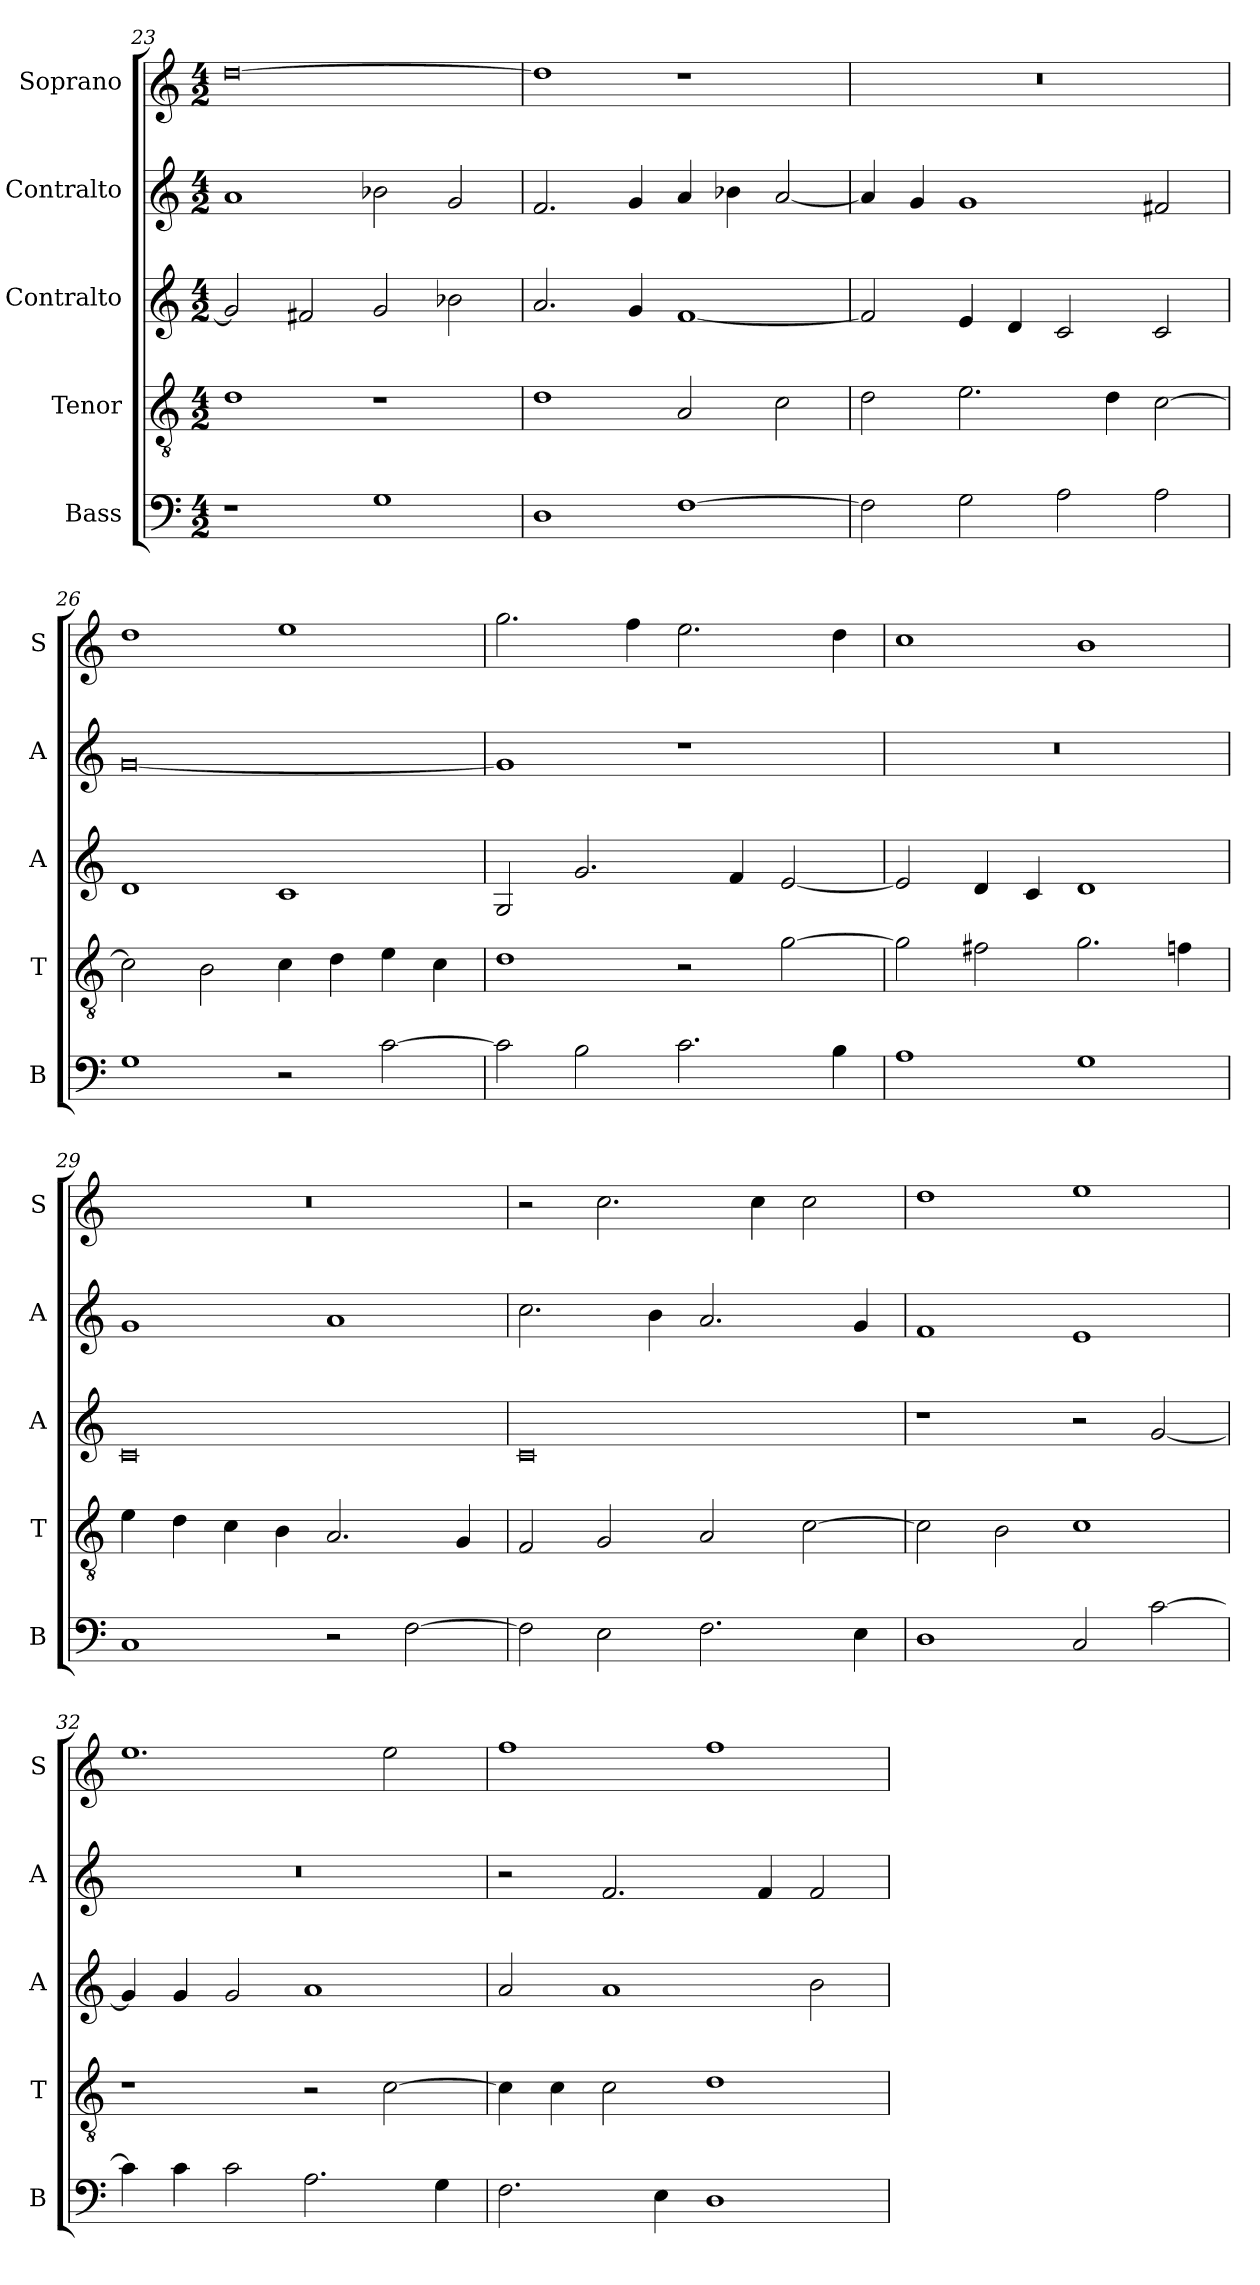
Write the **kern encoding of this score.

**kern	**kern	**kern	**kern	**kern
*part5	*part4	*part3	*part2	*part1
*staff5	*staff4	*staff3	*staff2	*staff1
*I"Bass	*I"Tenor	*I"Contralto	*I"Contralto	*I"Soprano
*I'B	*I'T	*I'A	*I'A	*I'S
*clefF4	*clefGv2	*clefG2	*clefG2	*clefG2
*k[]	*k[]	*k[]	*k[]	*k[]
*G:mix	*G:mix	*G:mix	*G:mix	*G:mix
*M4/2	*M4/2	*M4/2	*M4/2	*M4/2
=23	=23	=23	=23	=23
1r	1d	2g]	1a	[0dd
.	.	2f#X	.	.
1G	1r	2g	2b-X	.
.	.	2b-X	2g	.
=24	=24	=24	=24	=24
1D	1d	2.a	2.f	1dd]
.	.	4g	4g	.
[1F	2A	[1f	4a	1r
.	.	.	4b-X	.
.	2c	.	[2a	.
=25	=25	=25	=25	=25
2F]	2d	2f]	4a]	0r
.	.	.	4g	.
2G	2.e	4e	1g	.
.	.	4d	.	.
2A	.	2c	.	.
.	4d	.	.	.
2A	[2c	2c	2f#X	.
=26	=26	=26	=26	=26
1G	2c]	1d	[0g	1dd
.	2B	.	.	.
2r	4c	1c	.	1ee
.	4d	.	.	.
[2c	4e	.	.	.
.	4c	.	.	.
=27	=27	=27	=27	=27
2c]	1d	2G	1g]	2.gg
2B	.	2.g	.	.
.	.	.	.	4ff
2.c	2r	.	1r	2.ee
.	.	4f	.	.
.	[2g	[2e	.	.
4B	.	.	.	4dd
=28	=28	=28	=28	=28
1A	2g]	2e]	0r	1cc
.	2f#X	4d	.	.
.	.	4c	.	.
1G	2.g	1d	.	1b
.	4fn	.	.	.
=29	=29	=29	=29	=29
1C	4e	0c	1g	0r
.	4d	.	.	.
.	4c	.	.	.
.	4B	.	.	.
2r	2.A	.	1a	.
[2F	.	.	.	.
.	4G	.	.	.
=30	=30	=30	=30	=30
2F]	2F	0c	2.cc	2r
2E	2G	.	.	2.cc
.	.	.	4b	.
2.F	2A	.	2.a	.
.	.	.	.	4cc
.	[2c	.	.	2cc
4E	.	.	4g	.
=31	=31	=31	=31	=31
1D	2c]	1r	1f	1dd
.	2B	.	.	.
2C	1c	2r	1e	1ee
[2c	.	[2g	.	.
=32	=32	=32	=32	=32
4c]	1r	4g]	0r	1.ee
4c	.	4g	.	.
2c	.	2g	.	.
2.A	2r	1a	.	.
.	[2c	.	.	2ee
4G	.	.	.	.
=33	=33	=33	=33	=33
2.F	4c]	2a	2r	1ff
.	4c	.	.	.
.	2c	1a	2.f	.
4E	.	.	.	.
1D	1d	.	.	1ff
.	.	.	4f	.
.	.	2b	2f	.
=	=	=	=	=
*-	*-	*-	*-	*-
